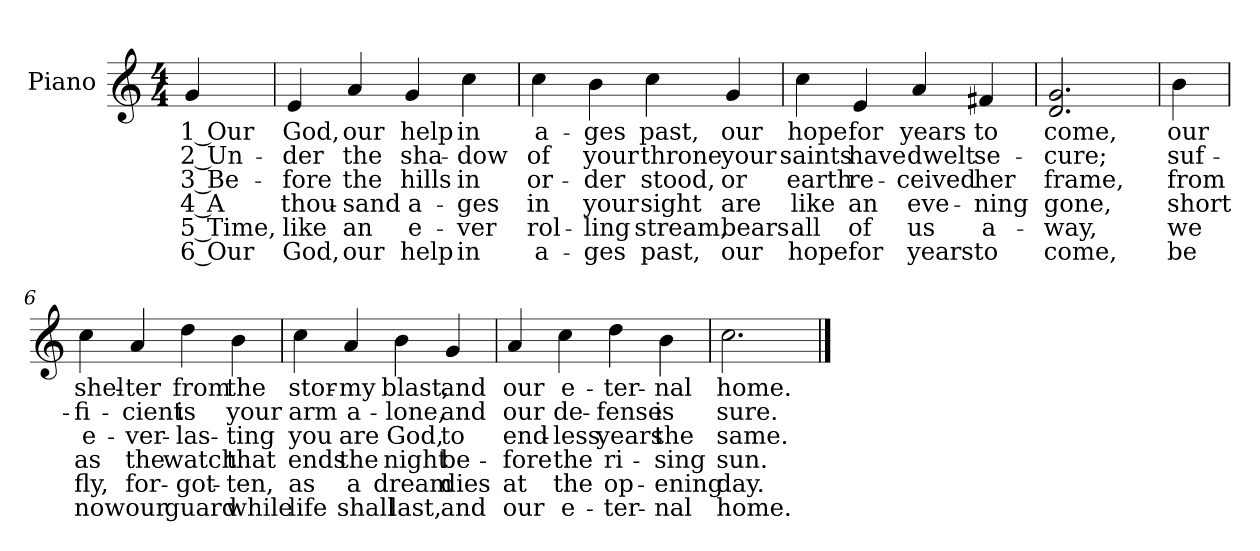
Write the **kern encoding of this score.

**kern	**text	**text	**text	**text	**text	**text
*part1	*part1	*part1	*part1	*part1	*part1	*part1
*staff1	*staff1	*staff1	*staff1	*staff1	*staff1	*staff1
*I"Piano	*	*	*	*	*	*
*I'Pno.	*	*	*	*	*	*
!!LO:PB:g=z
*clefG2	*	*	*	*	*	*
*k[]	*	*	*	*	*	*
*C:	*	*	*	*	*	*
*M4/4	*	*	*	*	*	*
=	=	=	=	=	=	=
!	!LO:LY:b:color=#000000	!LO:LY:b:color=#000000	!LO:LY:b:color=#000000	!LO:LY:b:color=#000000	!LO:LY:b:color=#000000	!LO:LY:b:color=#000000
4gi/	1 Our	2 Un-	3 Be-	-4 A	5 Time,	6 Our
=1	=1	=1	=1	=1	=1	=1
!	!LO:LY:b:color=#000000	!LO:LY:b:color=#000000	!LO:LY:b:color=#000000	!LO:LY:b:color=#000000	!LO:LY:b:color=#000000	!LO:LY:b:color=#000000
4ei/	God,	-der	fore	thou-	-like	God,
!	!LO:LY:b:color=#000000	!LO:LY:b:color=#000000	!LO:LY:b:color=#000000	!LO:LY:b:color=#000000	!LO:LY:b:color=#000000	!LO:LY:b:color=#000000
4ai/	our	the	the	sand	an	our
!	!LO:LY:b:color=#000000	!LO:LY:b:color=#000000	!LO:LY:b:color=#000000	!LO:LY:b:color=#000000	!LO:LY:b:color=#000000	!LO:LY:b:color=#000000
4gi/	help	sha-	hills	a-	-e-	-help
!	!LO:LY:b:color=#000000	!LO:LY:b:color=#000000	!LO:LY:b:color=#000000	!LO:LY:b:color=#000000	!LO:LY:b:color=#000000	!LO:LY:b:color=#000000
4cci\	in	-dow	in	ges	ver	in
=2	=2	=2	=2	=2	=2	=2
!	!LO:LY:b:color=#000000	!LO:LY:b:color=#000000	!LO:LY:b:color=#000000	!LO:LY:b:color=#000000	!LO:LY:b:color=#000000	!LO:LY:b:color=#000000
4cci\	a-	of	or-	-in	rol-	-a-
!	!LO:LY:b:color=#000000	!LO:LY:b:color=#000000	!LO:LY:b:color=#000000	!LO:LY:b:color=#000000	!LO:LY:b:color=#000000	!LO:LY:b:color=#000000
4bi\	-ges	your	-der	your	ling	ges
!	!LO:LY:b:color=#000000	!LO:LY:b:color=#000000	!LO:LY:b:color=#000000	!LO:LY:b:color=#000000	!LO:LY:b:color=#000000	!LO:LY:b:color=#000000
4cci\	past,	throne	stood,	sight	stream,	past,
!	!LO:LY:b:color=#000000	!LO:LY:b:color=#000000	!LO:LY:b:color=#000000	!LO:LY:b:color=#000000	!LO:LY:b:color=#000000	!LO:LY:b:color=#000000
4gi/	our	your	or	are	bears	our
=3	=3	=3	=3	=3	=3	=3
!	!LO:LY:b:color=#000000	!LO:LY:b:color=#000000	!LO:LY:b:color=#000000	!LO:LY:b:color=#000000	!LO:LY:b:color=#000000	!LO:LY:b:color=#000000
4cci\	hope	saints	earth	like	all	hope
!	!LO:LY:b:color=#000000	!LO:LY:b:color=#000000	!LO:LY:b:color=#000000	!LO:LY:b:color=#000000	!LO:LY:b:color=#000000	!LO:LY:b:color=#000000
4ei/	for	have	re-	-an	of	for
!	!LO:LY:b:color=#000000	!LO:LY:b:color=#000000	!LO:LY:b:color=#000000	!LO:LY:b:color=#000000	!LO:LY:b:color=#000000	!LO:LY:b:color=#000000
4ai/	years	dwelt	ceived	eve-	-us	years
!	!LO:LY:b:color=#000000	!LO:LY:b:color=#000000	!LO:LY:b:color=#000000	!LO:LY:b:color=#000000	!LO:LY:b:color=#000000	!LO:LY:b:color=#000000
4f#Xi/	to	se-	her	ning	a-	-to
!!LO:LB:g=z
=4	=4	=4	=4	=4	=4	=4
!	!LO:LY:b:color=#000000	!LO:LY:b:color=#000000	!LO:LY:b:color=#000000	!LO:LY:b:color=#000000	!LO:LY:b:color=#000000	!LO:LY:b:color=#000000
2.di/ 2.gi	come,	-cure;	frame,	gone,	way,	come,
=5	=5	=5	=5	=5	=5	=5
!	!LO:LY:b:color=#000000	!LO:LY:b:color=#000000	!LO:LY:b:color=#000000	!LO:LY:b:color=#000000	!LO:LY:b:color=#000000	!LO:LY:b:color=#000000
4bi\	our	suf-	from	short	we	be
=6	=6	=6	=6	=6	=6	=6
!	!LO:LY:b:color=#000000	!LO:LY:b:color=#000000	!LO:LY:b:color=#000000	!LO:LY:b:color=#000000	!LO:LY:b:color=#000000	!LO:LY:b:color=#000000
4cci\	shel-	-fi-	e-	-as	fly,	now
!	!LO:LY:b:color=#000000	!LO:LY:b:color=#000000	!LO:LY:b:color=#000000	!LO:LY:b:color=#000000	!LO:LY:b:color=#000000	!LO:LY:b:color=#000000
4ai/	-ter	-cient	ver-	-the	for-	-our
!	!LO:LY:b:color=#000000	!LO:LY:b:color=#000000	!LO:LY:b:color=#000000	!LO:LY:b:color=#000000	!LO:LY:b:color=#000000	!LO:LY:b:color=#000000
4ddi\	from	is	las-	-watch	got-	-guard
!	!LO:LY:b:color=#000000	!LO:LY:b:color=#000000	!LO:LY:b:color=#000000	!LO:LY:b:color=#000000	!LO:LY:b:color=#000000	!LO:LY:b:color=#000000
4bi\	the	your	ting	that	ten,	while
!!LO:LB:g=z
=7	=7	=7	=7	=7	=7	=7
!	!LO:LY:b:color=#000000	!LO:LY:b:color=#000000	!LO:LY:b:color=#000000	!LO:LY:b:color=#000000	!LO:LY:b:color=#000000	!LO:LY:b:color=#000000
4cci\	stor-	arm	you	ends	as	life
!	!LO:LY:b:color=#000000	!LO:LY:b:color=#000000	!LO:LY:b:color=#000000	!LO:LY:b:color=#000000	!LO:LY:b:color=#000000	!LO:LY:b:color=#000000
4ai/	-my	a-	are	the	a	shall
!	!LO:LY:b:color=#000000	!LO:LY:b:color=#000000	!LO:LY:b:color=#000000	!LO:LY:b:color=#000000	!LO:LY:b:color=#000000	!LO:LY:b:color=#000000
4bi\	blast,	-lone,	God,	night	dream	last,
!	!LO:LY:b:color=#000000	!LO:LY:b:color=#000000	!LO:LY:b:color=#000000	!LO:LY:b:color=#000000	!LO:LY:b:color=#000000	!LO:LY:b:color=#000000
4gi/	and	and	to	be-	-dies	and
=8	=8	=8	=8	=8	=8	=8
!	!LO:LY:b:color=#000000	!LO:LY:b:color=#000000	!LO:LY:b:color=#000000	!LO:LY:b:color=#000000	!LO:LY:b:color=#000000	!LO:LY:b:color=#000000
4ai/	our	our	end-	-fore	at	our
!	!LO:LY:b:color=#000000	!LO:LY:b:color=#000000	!LO:LY:b:color=#000000	!LO:LY:b:color=#000000	!LO:LY:b:color=#000000	!LO:LY:b:color=#000000
4cci\	e-	de-	less	the	the	e-
!	!LO:LY:b:color=#000000	!LO:LY:b:color=#000000	!LO:LY:b:color=#000000	!LO:LY:b:color=#000000	!LO:LY:b:color=#000000	!LO:LY:b:color=#000000
4ddi\	-ter-	-fense	-years	ri-	-op-	-ter-
!	!LO:LY:b:color=#000000	!LO:LY:b:color=#000000	!LO:LY:b:color=#000000	!LO:LY:b:color=#000000	!LO:LY:b:color=#000000	!LO:LY:b:color=#000000
4bi\	-nal	is	-the	sing	ening	nal
=9	=9	=9	=9	=9	=9	=9
!	!LO:LY:b:color=#000000	!LO:LY:b:color=#000000	!LO:LY:b:color=#000000	!LO:LY:b:color=#000000	!LO:LY:b:color=#000000	!LO:LY:b:color=#000000
2.cci\	home.	sure.	same.	sun.	day.	home.
==	==	==	==	==	==	==
*-	*-	*-	*-	*-	*-	*-
